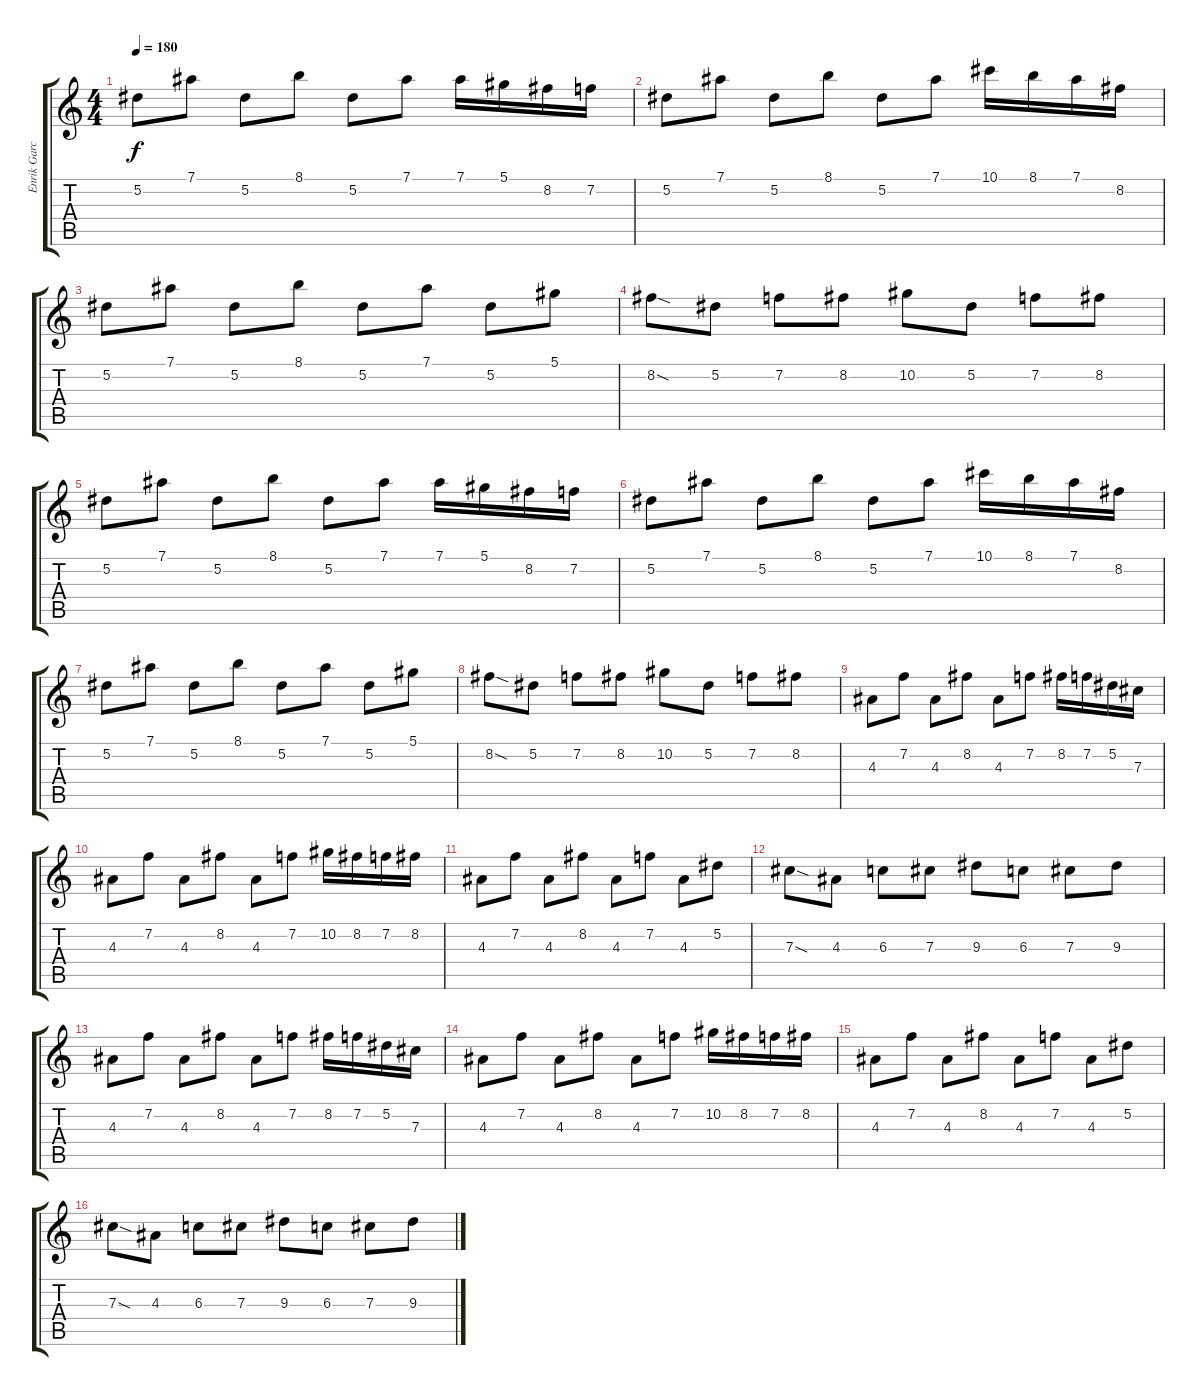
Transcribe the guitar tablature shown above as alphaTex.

\track ("Enrik Garcia - lead guitar" "Enrik Garc") {instrument distortionguitar}
\staff {score tabs}
\tuning (Eb4 Bb3 Gb3 Db3 Ab2 Eb2) {hide}
\ts (4 4)
\tempo 180
\clef g2
\ks c
5.2.8{dy f balance 8} 7.1.8 5.2.8 8.1.8 5.2.8 7.1.8 7.1.16 5.1.16 8.2.16 7.2.16 |
5.2.8 7.1.8 5.2.8 8.1.8 5.2.8 7.1.8 10.1.16 8.1.16 7.1.16 8.2.16 |
5.2.8 7.1.8 5.2.8 8.1.8 5.2.8 7.1.8 5.2.8 5.1.8 |
8.2{sod}.8 5.2.8 7.2.8 8.2.8 10.2.8 5.2.8 7.2.8 8.2.8 |
5.2.8 7.1.8 5.2.8 8.1.8 5.2.8 7.1.8 7.1.16 5.1.16 8.2.16 7.2.16 |
5.2.8 7.1.8 5.2.8 8.1.8 5.2.8 7.1.8 10.1.16 8.1.16 7.1.16 8.2.16 |
5.2.8 7.1.8 5.2.8 8.1.8 5.2.8 7.1.8 5.2.8 5.1.8 |
8.2{sod}.8 5.2.8 7.2.8 8.2.8 10.2.8 5.2.8 7.2.8 8.2.8 |
4.3.8 7.2.8 4.3.8 8.2.8 4.3.8 7.2.8 8.2.16 7.2.16 5.2.16 7.3.16 |
4.3.8 7.2.8 4.3.8 8.2.8 4.3.8 7.2.8 10.2.16 8.2.16 7.2.16 8.2.16 |
4.3.8 7.2.8 4.3.8 8.2.8 4.3.8 7.2.8 4.3.8 5.2.8 |
7.3{sod}.8 4.3.8 6.3.8 7.3.8 9.3.8 6.3.8 7.3.8 9.3.8 |
4.3.8 7.2.8 4.3.8 8.2.8 4.3.8 7.2.8 8.2.16 7.2.16 5.2.16 7.3.16 |
4.3.8 7.2.8 4.3.8 8.2.8 4.3.8 7.2.8 10.2.16 8.2.16 7.2.16 8.2.16 |
4.3.8 7.2.8 4.3.8 8.2.8 4.3.8 7.2.8 4.3.8 5.2.8 |
7.3{sod}.8 4.3.8 6.3.8 7.3.8 9.3.8 6.3.8 7.3.8 9.3.8
